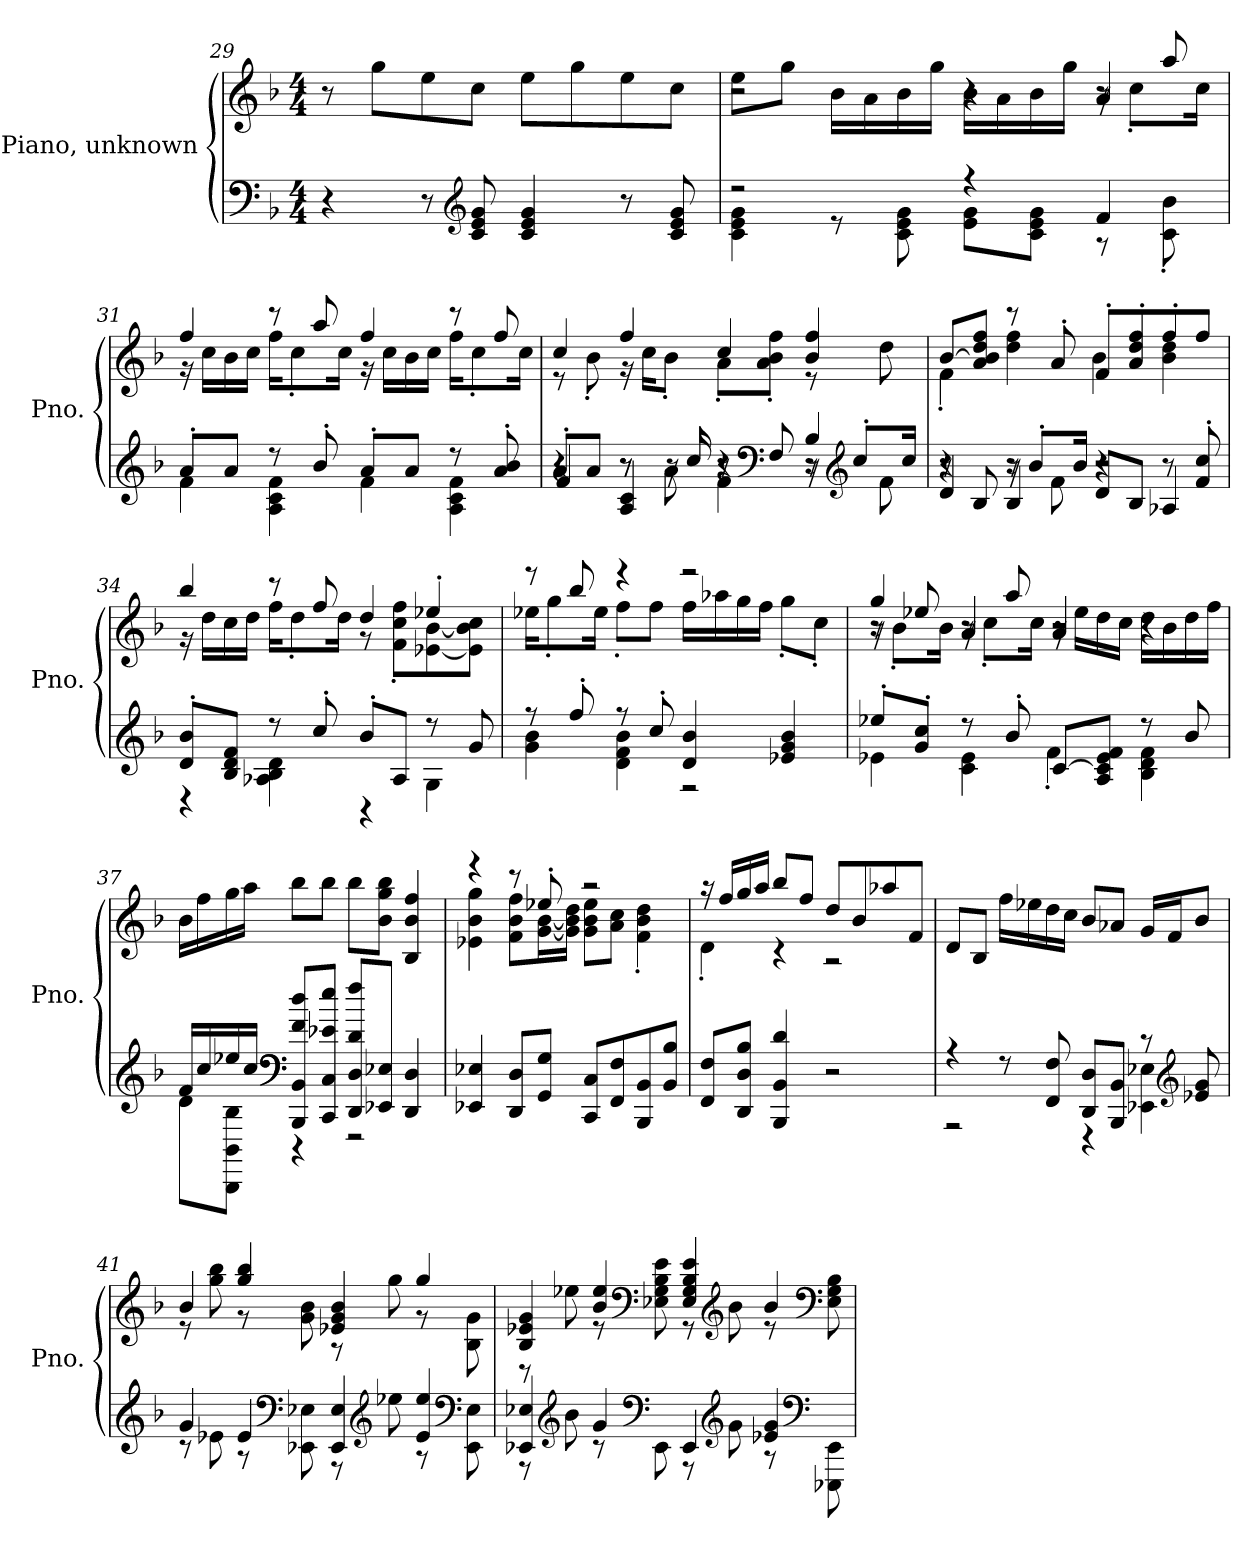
**kern	**kern
*part1	*part1
*staff2	*staff1
*I"Piano, unknown	*
*I'Pno.	*
*clefF4	*clefG2
*k[b-]	*k[b-]
*M4/4	*M4/4
=29	=29
4r	8r
.	8gg\L
8r	8ee\
*clefG2	*
8c/ 8e/ 8g/	8cc\J
4c/ 4e/ 4g/	8ee\L
.	8gg\
8r	8ee\
8c/ 8e/ 8g/	8cc\J
=30	=30
*^	*^
*	*	*	*^
2r	4c\ 4e\ 4g\	2r	8ee\L	2r
.	.	.	8gg\J	.
.	8r	.	16b-\LL	.
.	.	.	16a\	.
.	8c\ 8e\ 8g\	.	16b-\	.
.	.	.	16gg\JJ	.
4r	8e\ 8g\L	4r	16b-\LL	4r
.	.	.	16a\	.
.	8c\ 8e\ 8g\J	.	16b-\	.
.	.	.	16gg\JJ	.
4f/	8r	8r	16r	4a/
.	.	.	8cc'\L	.
.	8c\' 8b-\'	8aa/	.	.
.	.	.	16cc\Jk	.
*	*	*	*v	*v
!!LO:LB:g=z
=31	=31	=31	=31
8a'/L	4f\	4ff/	16r
.	.	.	16cc\LL
8a/J	.	.	16b-\
.	.	.	16cc\JJ
8r	4A\ 4c\ 4f\	8r	16ff\KL
.	.	.	8cc'\
8b-'/	.	8aa/	.
.	.	.	16cc\Jk
8a'/L	4f\	4ff/	16r
.	.	.	16cc\LL
8a/J	.	.	16b-\
.	.	.	16cc\JJ
8r	4A\ 4c\ 4f\	8r	16ff\KL
.	.	.	8cc'\
8a/' 8b-/'	.	8ff/	.
.	.	.	16cc\Jk
=32	=32	=32	=32
*	*^	*	*
8a'/L	4r	4f/	4cc/	8r
8a/J	.	.	.	8b-'\
8r	8r	4A/ 4c/	4ff/	16r
.	.	.	.	16cc\KL
16r	8a\	.	.	8b-'\J
16cc/	.	.	.	.
8r	4f\	4r	4cc/	8a'\L
*clefF4	*	*	*	*
8F/	.	.	.	8a\' 8b-\' 8ff\'J
16r	8r	4B-/	4b-/ 4ff/	8r
*clefG2	*	*	*	*
8cc'/L	.	.	.	.
.	8f\	.	.	8dd\
16cc/Jk	.	.	.	.
!!LO:LB:g=z	!!
=33	=33	=33	=33	=33
8r	4r	4d/	[8b-/L	4f'\
8B-/	.	.	8a/ 8b-/] 8dd/ 8ff/J	.
16r	8r	4B-/	8r	4dd\ 4ff\
8b-'/L	.	.	.	.
.	8f\	.	8a'/	.
16b-/Jk	.	.	.	.
8d/L	2r	4r	8f'/L	4b-\
8B-/J	.	.	8a/' 8dd/' 8ff/'	.
8r	.	4A-X/	8ff'/	4b-\ 4dd\
8f/' 8cc/'	.	.	8ff/J	.
*	*v	*v	*	*
=34	=34	=34	=34
8d/' 8b-/'L	4r	4bb-/	16r
.	.	.	16dd\LL
8B-/ 8d/ 8f/J	.	.	16cc\
.	.	.	16dd\JJ
8r	4A-X\ 4B-\ 4d\	8r	16ff\KL
.	.	.	8dd'\
8cc'/	.	8ff/	.
.	.	.	16dd\Jk
8b-'/L	4r	4dd/	8r
8A-/J	.	.	8f\' 8cc\' 8ff\'L
8r	4G\	4ee-X'/	[8e-X\ [8b-\
8g/	.	.	8e-\] 8b-\] 8cc\J
=35	=35	=35	=35
8r	4g\ 4b-\	8r	16ee-X\KL
.	.	.	8gg'\
8ff'/	.	8bb-/	.
.	.	.	16ee-\Jk
8r	4d\ 4f\ 4b-\	4r	8ff'\L
8cc'/	.	.	8ff\J
4d/ 4b-/	2r	2r	16ff\LL
.	.	.	16aa-X\
.	.	.	16gg\
.	.	.	16ff\JJ
4e-X/ 4g/ 4b-/	.	.	8gg'\L
.	.	.	8cc'\J
!!LO:LB:g=z
=36	=36	=36	=36
*	*	*	*^
8ee-X'/L	4e-X\	4gg/	16r	8r
.	.	.	8b-'\L	.
8g/' 8cc/'J	.	.	.	8ee-X/
.	.	.	16b-\Jk	.
8r	4c\ 4e-\	8r	16r	4a/
.	.	.	8cc'\L	.
8b-'/	.	8aa/	.	.
.	.	.	16cc\Jk	.
[8c/L	4f'\	2r	16r	4a/
.	.	.	16ee-\LL	.
8A/ 8c/] 8e-/ 8f/J	.	.	16dd\	.
.	.	.	16cc\JJ	.
8r	4B-\ 4d\ 4f\	.	16dd\LL	4r
.	.	.	16b-\	.
8b-/	.	.	16dd\	.
.	.	.	16ff\JJ	.
*	*	*v	*v	*v
=37	=37	=37
16f/LL	8d\L	16b-\LL
16cc/	.	16ff\
16ee-X/	8BBB-\ 8BB-\ 8B-\J	16gg\
16cc/JJ	.	16aa\JJ
*clefF4	*	*
8BBB-/ 8BB-/ 8f/ 8dd/L	4r	8bb-\L
8CC/ 8C/ 8e-X/ 8ee-/J	.	8bb-\J
8DD/ 8D/ 8d/ 8ff/L	2r	8bb-\L
8EE-X/ 8E-X/J	.	8b-\ 8gg\ 8bb-\J
4DD/ 4D/	.	4B-/ 4b-/ 4ff/
*v	*v	*
=38	=38
*	*^
4EE-X/ 4E-X/	4r	4e-X\ 4b-\ 4gg\
8DD/ 8D/L	8r	8f\ 8b-\ 8ff\L
8GG/ 8G/J	8ee-X'/	[16g\ [16b-\L
.	.	16g\] 16b-\] 16dd\JJ
8CC/ 8C/L	2r	8g\ 8b-\ 8ee-\L
8FF/ 8F/	.	8a\ 8cc\J
8BBB-/ 8BB-/	.	4f\' 4b-\' 4dd\'
8BB-/ 8B-/J	.	.
!!LO:PB:g=z	!!
=39	=39	=39
8FF/ 8F/L	16r	4d'\
.	16ff/LL	.
8DD/ 8D/ 8B-/J	16gg/	.
.	16aa/JJ	.
4BBB-/ 4BB-/ 4d/	8bb-/L	4r
.	8ff/J	.
2r	8dd/L	2r
.	8b-/	.
.	8aa-X/	.
.	8f/J	.
*	*v	*v
=40	=40
*^	*
4r	2r	8d/L
.	.	8B-/J
8r	.	16ff\LL
.	.	16ee-X\
8FF/ 8F/	.	16dd\
.	.	16cc\JJ
8DD/ 8D/L	4r	8b-/L
8BBB-/ 8BB-/J	.	8a-X/J
8r	4EE-X\ 4E-X\	16g/LL
.	.	16f/J
*clefG2	*	*
8e-X/ 8g/	.	8b-/J
=41	=41	=41
*	*	*^
4g/	8r	4b-/	8r
.	8e-X\	.	8gg\ 8bb-\
4e-/	8r	4gg/ 4bb-/	8r
*clefF4	*	*	*
.	8EE-X\ 8E-X\	.	8g\ 8b-\
4EE-/ 4E-/	8r	4e-X/ 4g/ 4b-/	8r
*clefG2	*	*	*
.	8ee-X\	.	8gg\
4e-/ 4ee-/	8r	4gg/	8r
*clefF4	*	*	*
.	8EE-\ 8E-\	.	8B-\ 8g\
!!LO:LB:g=z	!!
=42	=42	=42	=42
4EE-X/ 4E-X/	8r	4B-/ 4e-X/ 4g/	8r
*clefG2	*	*	*
.	8b-\	.	8ee-X\
4g/	8r	4b-/ 4ee-/	8r
*clefF4	*	*clefF4	*
.	8EE-\	.	8E-X\ 8G\ 8B-\ 8e-\
4EE-/	8r	4E-/ 4G/ 4B-/ 4e-/	8r
*clefG2	*	*clefG2	*
.	8g\	.	8b-\
4e-X/ 4g/	8r	4b-/	8r
*clefF4	*	*clefF4	*
.	8EEE-X\ 8EE-\	.	8E-\ 8G\ 8B-\
*v	*v	*	*
*	*v	*v
=	=
*-	*-
